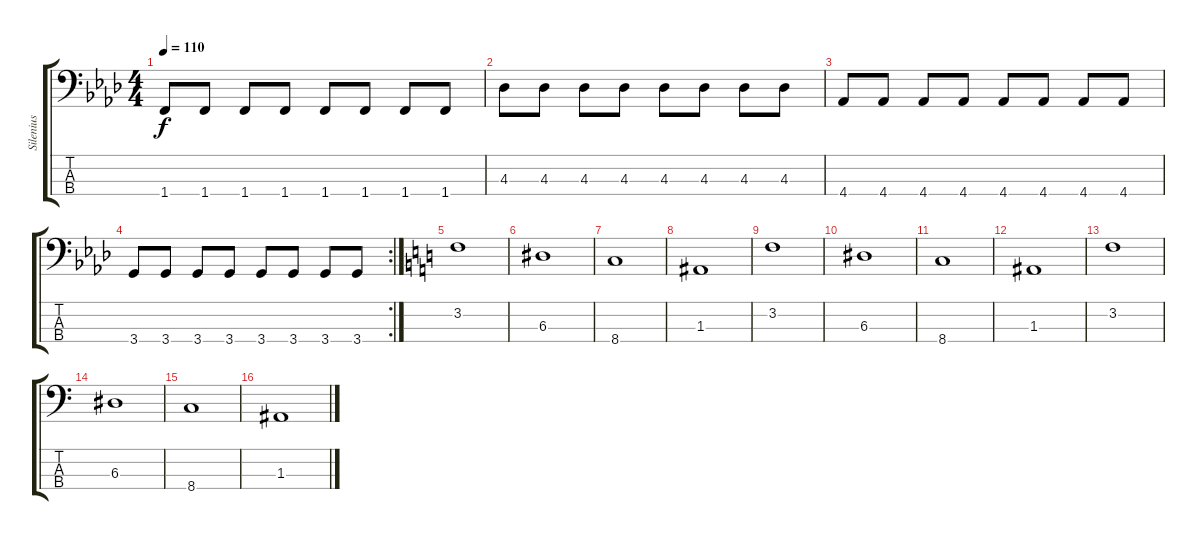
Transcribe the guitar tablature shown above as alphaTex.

\track ("Silenius" "Silenius") {instrument electricbassfinger}
\staff {score tabs}
\tuning (G2 D2 A1 E1) {hide}
\ts (4 4)
\tempo 110
\clef f4
\ks fminor
1.4.8{dy f} 1.4.8 1.4.8 1.4.8 1.4.8 1.4.8 1.4.8 1.4.8 |
4.3.8 4.3.8 4.3.8 4.3.8 4.3.8 4.3.8 4.3.8 4.3.8 |
4.4.8 4.4.8 4.4.8 4.4.8 4.4.8 4.4.8 4.4.8 4.4.8 |
\rc 2
3.4.8 3.4.8 3.4.8 3.4.8 3.4.8 3.4.8 3.4.8 3.4.8 |
\ks c
3.2.1 |
6.3.1 |
8.4.1 |
1.3.1 |
3.2.1 |
6.3.1 |
8.4.1 |
1.3.1 |
3.2.1 |
6.3.1 |
8.4.1 |
1.3.1
